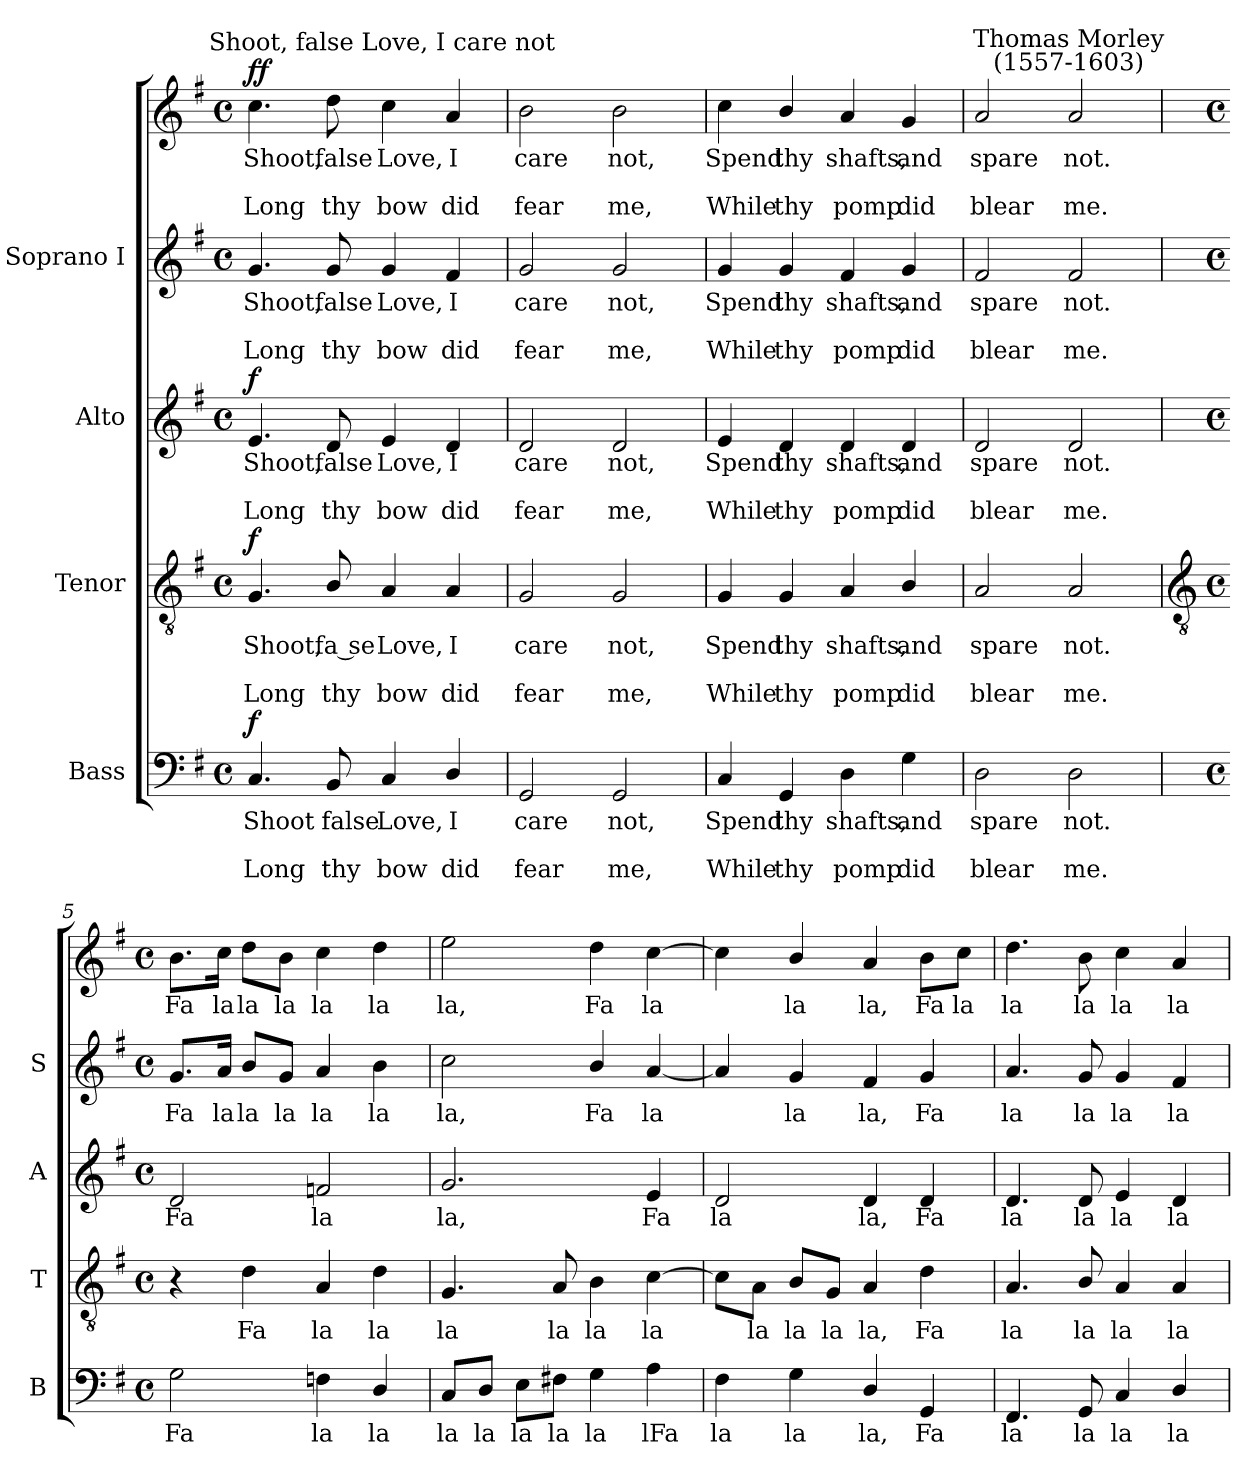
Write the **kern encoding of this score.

**kern	**text	**text	**text	**dynam	**kern	**text	**text	**text	**dynam	**kern	**text	**text	**text	**dynam	**kern	**text	**text	**text	**kern	**text	**text	**text	**dynam
*part4	*part4	*part4	*part4	*part4	*part3	*part3	*part3	*part3	*part3	*part2	*part2	*part2	*part2	*part2	*part1	*part1	*part1	*part1	*part1	*part1	*part1	*part1	*part1
*staff5	*staff5	*staff5	*staff5	*staff5	*staff4	*staff4	*staff4	*staff4	*staff4	*staff3	*staff3	*staff3	*staff3	*staff3	*staff2	*staff2	*staff2	*staff2	*staff1	*staff1	*staff1	*staff1	*staff1/2
*I"Bass	*	*	*	*	*I"Tenor	*	*	*	*	*I"Alto	*	*	*	*	*I"Soprano I	*	*	*	*	*	*	*	*
*I'B	*	*	*	*	*I'T	*	*	*	*	*I'A	*	*	*	*	*I'S	*	*	*	*	*	*	*	*
*clefF4	*	*	*	*	*clefGv2	*	*	*	*	*clefG2	*	*	*	*	*clefG2	*	*	*	*clefG2	*	*	*	*
*k[f#]	*	*	*	*	*k[f#]	*	*	*	*	*k[f#]	*	*	*	*	*k[f#]	*	*	*	*k[f#]	*	*	*	*
*G:	*	*	*	*	*G:	*	*	*	*	*G:	*	*	*	*	*G:	*	*	*	*G:	*	*	*	*
*M4/4	*	*	*	*	*M4/4	*	*	*	*	*M4/4	*	*	*	*	*M4/4	*	*	*	*M4/4	*	*	*	*
*met(c)	*	*	*	*	*met(c)	*	*	*	*	*met(c)	*	*	*	*	*met(c)	*	*	*	*met(c)	*	*	*	*
=1	=1	=1	=1	=1	=1	=1	=1	=1	=1	=1	=1	=1	=1	=1	=1	=1	=1	=1	=1	=1	=1	=1	=1
!	!LO:LY:b	!	!LO:LY:b	!LO:DY:b	!	!LO:LY:b	!	!LO:LY:b	!LO:DY:b	!	!LO:LY:b	!	!LO:LY:b	!LO:DY:b	!	!LO:LY:b	!	!LO:LY:b	!	!LO:LY:b	!	!LO:LY:b	!LO:DY:b=2
!	!	!	!	!	!	!	!	!	!	!	!	!	!	!	!	!	!	!	!	!	!	!	!LO:DY:n=1:b
4.C/	Shoot	.	Long	f	4.G	Shoot,	.	Long	f	4.e	Shoot,	.	Long	f	4.g	Shoot,	.	Long	4.cc	Shoot,	.	Long	f f
!	!LO:LY:b	!	!LO:LY:b	!	!	!LO:LY:b	!	!LO:LY:b	!	!	!LO:LY:b	!	!LO:LY:b	!	!	!LO:LY:b	!	!LO:LY:b	!	!LO:LY:b	!	!LO:LY:b	!
8BB	false	.	thy	.	8B/	fa se	.	thy	.	8d	false	.	thy	.	8g	false	.	thy	8dd	false	.	thy	.
!	!	!	!	!	!	!	!	!	!	!	!	!	!	!	!	!	!	!	!LO:TX:a:cj:t=Shoot, false Love, I care not	!	!	!	!
!	!LO:LY:b	!	!LO:LY:b	!	!	!LO:LY:b	!	!LO:LY:b	!	!	!LO:LY:b	!	!LO:LY:b	!	!	!LO:LY:b	!	!LO:LY:b	!	!LO:LY:b	!	!LO:LY:b	!
4C	Love,	.	bow	.	4A/	Love,	.	bow	.	4e	Love,	.	bow	.	4g	Love,	.	bow	4cc	Love,	.	bow	.
!	!LO:LY:b	!	!LO:LY:b	!	!	!LO:LY:b	!	!LO:LY:b	!	!	!LO:LY:b	!	!LO:LY:b	!	!	!LO:LY:b	!	!LO:LY:b	!	!LO:LY:b	!	!LO:LY:b	!
4D/	I	.	did	.	4A/	I	.	did	.	4d	I	.	did	.	4f#	I	.	did	4a	I	.	did	.
=2	=2	=2	=2	=2	=2	=2	=2	=2	=2	=2	=2	=2	=2	=2	=2	=2	=2	=2	=2	=2	=2	=2	=2
!	!LO:LY:b	!	!LO:LY:b	!	!	!LO:LY:b	!	!LO:LY:b	!	!	!LO:LY:b	!	!LO:LY:b	!	!	!LO:LY:b	!	!LO:LY:b	!	!LO:LY:b	!	!LO:LY:b	!
2GG	care	.	fear	.	2G	care	.	fear	.	2d	care	.	fear	.	2g	care	.	fear	2b	care	.	fear	.
!	!LO:LY:b	!	!LO:LY:b	!	!	!LO:LY:b	!	!LO:LY:b	!	!	!LO:LY:b	!	!LO:LY:b	!	!	!LO:LY:b	!	!LO:LY:b	!	!LO:LY:b	!	!LO:LY:b	!
2GG	not,	.	me,	.	2G	not,	.	me,	.	2d	not,	.	me,	.	2g	not,	.	me,	2b	not,	.	me,	.
=3	=3	=3	=3	=3	=3	=3	=3	=3	=3	=3	=3	=3	=3	=3	=3	=3	=3	=3	=3	=3	=3	=3	=3
!	!LO:LY:b	!	!LO:LY:b	!	!	!LO:LY:b	!	!LO:LY:b	!	!	!LO:LY:b	!	!LO:LY:b	!	!	!LO:LY:b	!	!LO:LY:b	!	!LO:LY:b	!	!LO:LY:b	!
4C/	Spend	.	While	.	4G	Spend	.	While	.	4e	Spend	.	While	.	4g	Spend	.	While	4cc	Spend	.	While	.
!	!LO:LY:b	!	!LO:LY:b	!	!	!LO:LY:b	!	!LO:LY:b	!	!	!LO:LY:b	!	!LO:LY:b	!	!	!LO:LY:b	!	!LO:LY:b	!	!LO:LY:b	!	!LO:LY:b	!
4GG	thy	.	thy	.	4G	thy	.	thy	.	4d	thy	.	thy	.	4g	thy	.	thy	4b/	thy	.	thy	.
!	!LO:LY:b	!	!LO:LY:b	!	!	!LO:LY:b	!	!LO:LY:b	!	!	!LO:LY:b	!	!LO:LY:b	!	!	!LO:LY:b	!	!LO:LY:b	!	!LO:LY:b	!	!LO:LY:b	!
4D	shafts,	.	pomp	.	4A	shafts,	.	pomp	.	4d	shafts,	.	pomp	.	4f#	shafts,	.	pomp	4a/	shafts,	.	pomp	.
!	!LO:LY:b	!	!LO:LY:b	!	!	!LO:LY:b	!	!LO:LY:b	!	!	!LO:LY:b	!	!LO:LY:b	!	!	!LO:LY:b	!	!LO:LY:b	!	!LO:LY:b	!	!LO:LY:b	!
4G	and	.	did	.	4B/	and	.	did	.	4d	and	.	did	.	4g	and	.	did	4g	and	.	did	.
=4	=4	=4	=4	=4	=4	=4	=4	=4	=4	=4	=4	=4	=4	=4	=4	=4	=4	=4	=4	=4	=4	=4	=4
!	!LO:LY:b	!	!LO:LY:b	!	!	!LO:LY:b	!	!LO:LY:b	!	!	!LO:LY:b	!	!LO:LY:b	!	!	!LO:LY:b	!	!LO:LY:b	!	!LO:LY:b	!	!LO:LY:b	!
2D	spare	.	blear	.	2A	spare	.	blear	.	2d	spare	.	blear	.	2f#	spare	.	blear	2a	spare	.	blear	.
!	!	!	!	!	!	!	!	!	!	!	!	!	!	!	!	!	!	!	!LO:TX:a:cj:t=Thomas Morley\n(1557-1603)	!	!	!	!
!	!LO:LY:b	!	!LO:LY:b	!	!	!LO:LY:b	!	!LO:LY:b	!	!	!LO:LY:b	!	!LO:LY:b	!	!	!LO:LY:b	!	!LO:LY:b	!	!LO:LY:b	!	!LO:LY:b	!
2D	not.	.	me.	.	2A	not.	.	me.	.	2d	not.	.	me.	.	2f#	not.	.	me.	2a	not.	.	me.	.
!!LO:LB:g=z
=5	=5	=5	=5	=5	=5	=5	=5	=5	=5	=5	=5	=5	=5	=5	=5	=5	=5	=5	=5	=5	=5	=5	=5
*	*	*	*	*	*clefGv2	*	*	*	*	*	*	*	*	*	*	*	*	*	*	*	*	*	*
*M4/4	*	*	*	*	*M4/4	*	*	*	*	*M4/4	*	*	*	*	*M4/4	*	*	*	*M4/4	*	*	*	*
*met(c)	*	*	*	*	*met(c)	*	*	*	*	*met(c)	*	*	*	*	*met(c)	*	*	*	*met(c)	*	*	*	*
!	!LO:LY:b	!	!	!	!	!	!	!	!	!	!LO:LY:b	!	!	!	!	!LO:LY:b	!	!	!	!LO:LY:b	!	!	!
2G	Fa	.	.	.	4r	.	.	.	.	2d	Fa	.	.	.	8.g/L	Fa	.	.	8.b\L	Fa	.	.	.
!	!	!	!	!	!	!	!	!	!	!	!	!	!	!	!	!LO:LY:b	!	!	!	!LO:LY:b	!	!	!
.	.	.	.	.	.	.	.	.	.	.	.	.	.	.	16a/Jk	la	.	.	16cc\Jk	la	.	.	.
!	!	!	!	!	!	!LO:LY:b	!	!	!	!	!	!	!	!	!	!LO:LY:b	!	!	!	!LO:LY:b	!	!	!
.	.	.	.	.	4d	Fa	.	.	.	.	.	.	.	.	8b/L	la	.	.	8dd\L	la	.	.	.
!	!	!	!	!	!	!	!	!	!	!	!	!	!	!	!	!LO:LY:b	!	!	!	!LO:LY:b	!	!	!
.	.	.	.	.	.	.	.	.	.	.	.	.	.	.	8g/J	la	.	.	8b\J	la	.	.	.
!	!LO:LY:b	!	!	!	!	!LO:LY:b	!	!	!	!	!LO:LY:b	!	!	!	!	!LO:LY:b	!	!	!	!LO:LY:b	!	!	!
4Fn	la	.	.	.	4A	la	.	.	.	2fn	la	.	.	.	4a	la	.	.	4cc	la	.	.	.
!	!LO:LY:b	!	!	!	!	!LO:LY:b	!	!	!	!	!	!	!	!	!	!LO:LY:b	!	!	!	!LO:LY:b	!	!	!
4D/	la	.	.	.	4d	la	.	.	.	.	.	.	.	.	4b	la	.	.	4dd	la	.	.	.
=6	=6	=6	=6	=6	=6	=6	=6	=6	=6	=6	=6	=6	=6	=6	=6	=6	=6	=6	=6	=6	=6	=6	=6
!	!LO:LY:b	!	!	!	!	!LO:LY:b	!	!	!	!	!LO:LY:b	!	!	!	!	!LO:LY:b	!	!	!	!LO:LY:b	!	!	!
8C/L	la	.	.	.	4.G	la	.	.	.	2.g	la,	.	.	.	2cc	la,	.	.	2ee	la,	.	.	.
!	!LO:LY:b	!	!	!	!	!	!	!	!	!	!	!	!	!	!	!	!	!	!	!	!	!	!
8D/J	la	.	.	.	.	.	.	.	.	.	.	.	.	.	.	.	.	.	.	.	.	.	.
!	!LO:LY:b	!	!	!	!	!	!	!	!	!	!	!	!	!	!	!	!	!	!	!	!	!	!
8E\L	la	.	.	.	.	.	.	.	.	.	.	.	.	.	.	.	.	.	.	.	.	.	.
!	!LO:LY:b	!	!	!	!	!LO:LY:b	!	!	!	!	!	!	!	!	!	!	!	!	!	!	!	!	!
8F#X\J	la	.	.	.	8A	la	.	.	.	.	.	.	.	.	.	.	.	.	.	.	.	.	.
!	!LO:LY:b	!	!	!	!	!LO:LY:b	!	!	!	!	!	!	!	!	!	!LO:LY:b	!	!	!	!LO:LY:b	!	!	!
4G	la	.	.	.	4B	la	.	.	.	.	.	.	.	.	4b/	Fa	.	.	4dd	Fa	.	.	.
!	!LO:LY:b	!	!	!	!	!LO:LY:b	!	!	!	!	!LO:LY:b	!	!	!	!	!LO:LY:b	!	!	!	!LO:LY:b	!	!	!
4A	lFa	.	.	.	[4c	la	.	.	.	4e	Fa	.	.	.	[4a/	la	.	.	[4cc	la	.	.	.
=7	=7	=7	=7	=7	=7	=7	=7	=7	=7	=7	=7	=7	=7	=7	=7	=7	=7	=7	=7	=7	=7	=7	=7
!	!LO:LY:b	!	!	!	!	!	!	!	!	!	!LO:LY:b	!	!	!	!	!	!	!	!	!	!	!	!
4F#	la	.	.	.	8c\L]	.	.	.	.	2d	la	.	.	.	4a/]	.	.	.	4cc]	.	.	.	.
!	!	!	!	!	!	!LO:LY:b	!	!	!	!	!	!	!	!	!	!	!	!	!	!	!	!	!
.	.	.	.	.	8A\J	la	.	.	.	.	.	.	.	.	.	.	.	.	.	.	.	.	.
!	!LO:LY:b	!	!	!	!	!LO:LY:b	!	!	!	!	!	!	!	!	!	!LO:LY:b	!	!	!	!LO:LY:b	!	!	!
4G	la	.	.	.	8B/L	la	.	.	.	.	.	.	.	.	4g	la	.	.	4b/	la	.	.	.
!	!	!	!	!	!	!LO:LY:b	!	!	!	!	!	!	!	!	!	!	!	!	!	!	!	!	!
.	.	.	.	.	8G/J	la	.	.	.	.	.	.	.	.	.	.	.	.	.	.	.	.	.
!	!LO:LY:b	!	!	!	!	!LO:LY:b	!	!	!	!	!LO:LY:b	!	!	!	!	!LO:LY:b	!	!	!	!LO:LY:b	!	!	!
4D/	la,	.	.	.	4A	la,	.	.	.	4d	la,	.	.	.	4f#	la,	.	.	4a	la,	.	.	.
!	!LO:LY:b	!	!	!	!	!LO:LY:b	!	!	!	!	!LO:LY:b	!	!	!	!	!LO:LY:b	!	!	!	!LO:LY:b	!	!	!
4GG	Fa	.	.	.	4d	Fa	.	.	.	4d	Fa	.	.	.	4g	Fa	.	.	8b\L	Fa	.	.	.
!	!	!	!	!	!	!	!	!	!	!	!	!	!	!	!	!	!	!	!	!LO:LY:b	!	!	!
.	.	.	.	.	.	.	.	.	.	.	.	.	.	.	.	.	.	.	8cc\J	la	.	.	.
=8	=8	=8	=8	=8	=8	=8	=8	=8	=8	=8	=8	=8	=8	=8	=8	=8	=8	=8	=8	=8	=8	=8	=8
!	!LO:LY:b	!	!	!	!	!LO:LY:b	!	!	!	!	!LO:LY:b	!	!	!	!	!LO:LY:b	!	!	!	!LO:LY:b	!	!	!
4.FF#	la	.	.	.	4.A	la	.	.	.	4.d	la	.	.	.	4.a/	la	.	.	4.dd	la	.	.	.
!	!LO:LY:b	!	!	!	!	!LO:LY:b	!	!	!	!	!LO:LY:b	!	!	!	!	!LO:LY:b	!	!	!	!LO:LY:b	!	!	!
8GG	la	.	.	.	8B/	la	.	.	.	8d	la	.	.	.	8g	la	.	.	8b	la	.	.	.
!	!LO:LY:b	!	!	!	!	!LO:LY:b	!	!	!	!	!LO:LY:b	!	!	!	!	!LO:LY:b	!	!	!	!LO:LY:b	!	!	!
4C	la	.	.	.	4A/	la	.	.	.	4e	la	.	.	.	4g	la	.	.	4cc	la	.	.	.
!	!LO:LY:b	!	!	!	!	!LO:LY:b	!	!	!	!	!LO:LY:b	!	!	!	!	!LO:LY:b	!	!	!	!LO:LY:b	!	!	!
4D/	la	.	.	.	4A/	la	.	.	.	4d	la	.	.	.	4f#	la	.	.	4a	la	.	.	.
=	=	=	=	=	=	=	=	=	=	=	=	=	=	=	=	=	=	=	=	=	=	=	=
*-	*-	*-	*-	*-	*-	*-	*-	*-	*-	*-	*-	*-	*-	*-	*-	*-	*-	*-	*-	*-	*-	*-	*-
